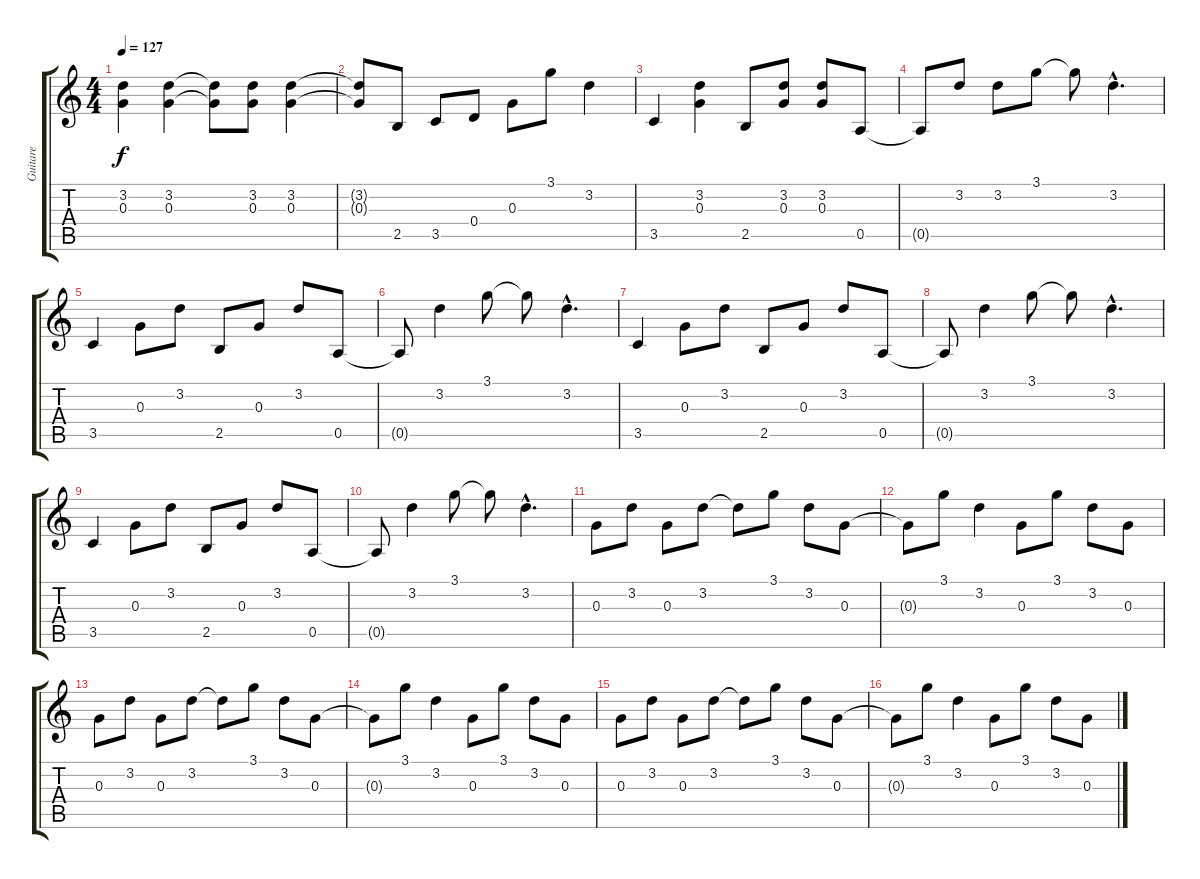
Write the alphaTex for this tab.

\track ("Guitare" "Guitare") {instrument distortionguitar}
\staff {score tabs}
\tuning (E4 B3 G3 D3 A2 E2) {hide}
\ts (4 4)
\tempo 127
\clef g2
\ks c
(3.2 0.3).4{dy f} (3.2 0.3).4 (3.2{t} 0.3{t}).8 (3.2 0.3).8 (3.2 0.3).4 |
(3.2{t} 0.3{t}).8 2.5.8 3.5.8 0.4.8 0.3.8 3.1.8 3.2.4 |
3.5.4 (3.2 0.3).4 2.5.8 (3.2 0.3).8 (3.2 0.3).8 0.5.8 |
0.5{t}.8 3.2.8 3.2.8 3.1.8 3.1{t}.8 3.2{hac}.4{d} |
3.5.4 0.3.8 3.2.8 2.5.8 0.3.8 3.2.8 0.5.8 |
0.5{t}.8 3.2.4 3.1.8 3.1{t}.8 3.2{hac}.4{d} |
3.5.4 0.3.8 3.2.8 2.5.8 0.3.8 3.2.8 0.5.8 |
0.5{t}.8 3.2.4 3.1.8 3.1{t}.8 3.2{hac}.4{d} |
3.5.4 0.3.8 3.2.8 2.5.8 0.3.8 3.2.8 0.5.8 |
0.5{t}.8 3.2.4 3.1.8 3.1{t}.8 3.2{hac}.4{d} |
0.3.8 3.2.8 0.3.8 3.2.8 3.2{t}.8 3.1.8 3.2.8 0.3.8 |
0.3{t}.8 3.1.8 3.2.4 0.3.8 3.1.8 3.2.8 0.3.8 |
0.3.8 3.2.8 0.3.8 3.2.8 3.2{t}.8 3.1.8 3.2.8 0.3.8 |
0.3{t}.8 3.1.8 3.2.4 0.3.8 3.1.8 3.2.8 0.3.8 |
0.3.8 3.2.8 0.3.8 3.2.8 3.2{t}.8 3.1.8 3.2.8 0.3.8 |
0.3{t}.8 3.1.8 3.2.4 0.3.8 3.1.8 3.2.8 0.3.8
